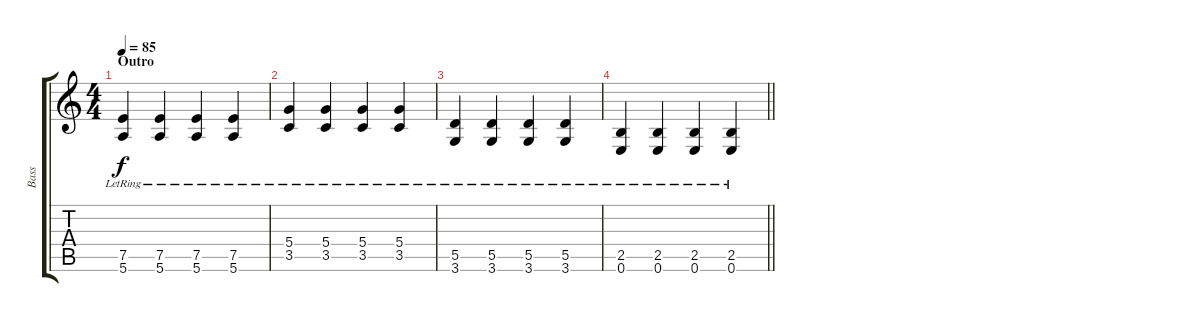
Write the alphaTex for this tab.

\track ("Bass" "Bass") {instrument electricbassfinger}
\staff {score tabs}
\tuning (E4 B3 G3 D3 A2 E2) {hide}
\ts (4 4)
\section ("" "Outro")
\tempo 85
\clef g2
\ks c
(7.5{lr} 5.6{lr}).4{dy f} (7.5{lr} 5.6{lr}).4 (7.5{lr} 5.6{lr}).4 (7.5{lr} 5.6{lr}).4 |
(5.4{lr} 3.5{lr}).4 (5.4{lr} 3.5{lr}).4 (5.4{lr} 3.5{lr}).4 (5.4{lr} 3.5{lr}).4 |
(5.5{lr} 3.6{lr}).4 (5.5{lr} 3.6{lr}).4 (5.5{lr} 3.6{lr}).4 (5.5{lr} 3.6{lr}).4 |
\barLineRight lightlight
(2.5{lr} 0.6{lr}).4 (2.5{lr} 0.6{lr}).4 (2.5{lr} 0.6{lr}).4 (2.5{lr} 0.6{lr}).4
